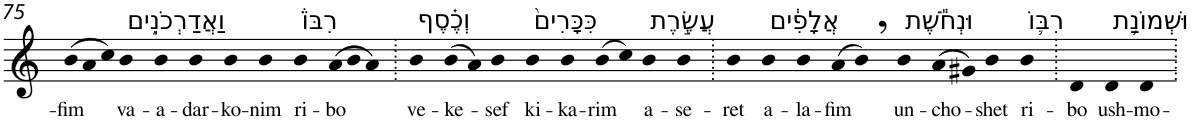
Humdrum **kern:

**kern	**text
*part1	*part1
*staff1	*staff1
*I"Piano	*
*I'Pno	*
!!LO:PB:g=z
*clefG2	*
*k[]	*
*Xtuplet	*
=75	=75
!	!LO:LY:b
(>12b	-fim
12a	.
12cc)	.
!LO:TX:a:t=וַאֲדַרְכֹנִ֣ים	!
!	!LO:LY:b
4b	va-
!	!LO:LY:b
4b	-a-
!	!LO:LY:b
4b	-dar-
!	!LO:LY:b
4b	-ko-
!	!LO:LY:b
4b	-nim
!LO:TX:a:t=רִבּוֹ֒	!
!	!LO:LY:b
4b	ri-
!	!LO:LY:b
(>12a	-bo
12b	.
12a)	.
=76.	=76.
!LO:TX:a:t=וְכֶ֗סֶף	!
!	!LO:LY:b
4b	ve-
!	!LO:LY:b
(>8b	-ke-
8a)	.
!	!LO:LY:b
4b	-sef
!LO:TX:a:t=כִּכָּרִים֙	!
!	!LO:LY:b
4b	ki-
!	!LO:LY:b
4b	-ka-
!	!LO:LY:b
(>8b	-rim
8cc)	.
!LO:TX:a:t=עֲשֶׂ֣רֶת	!
!	!LO:LY:b
4b	a-
!	!LO:LY:b
4b	-se-
=77.	=77.
!	!LO:LY:b
4b	-ret
!LO:TX:a:t=אֲלָפִ֔ים	!
!	!LO:LY:b
4b	a-
!	!LO:LY:b
4b	-la-
!	!LO:LY:b
(>8a	-fim
8b,)	.
!LO:TX:a:t=וּנְחֹ֕שֶׁת	!
!	!LO:LY:b
4b	un-
!	!LO:LY:b
(>8a	-cho-
8g#X)	.
!	!LO:LY:b
4b	-shet
!LO:TX:a:t=רִבּ֛וֹ	!
!	!LO:LY:b
4b	ri-
=78.	=78.
!	!LO:LY:b
4d	-bo
!LO:TX:a:t=וּשְׁמוֹנַ֥ת	!
!	!LO:LY:b
4d	ush-
!	!LO:LY:b
4d	-mo-
=.	=.
*-	*-
